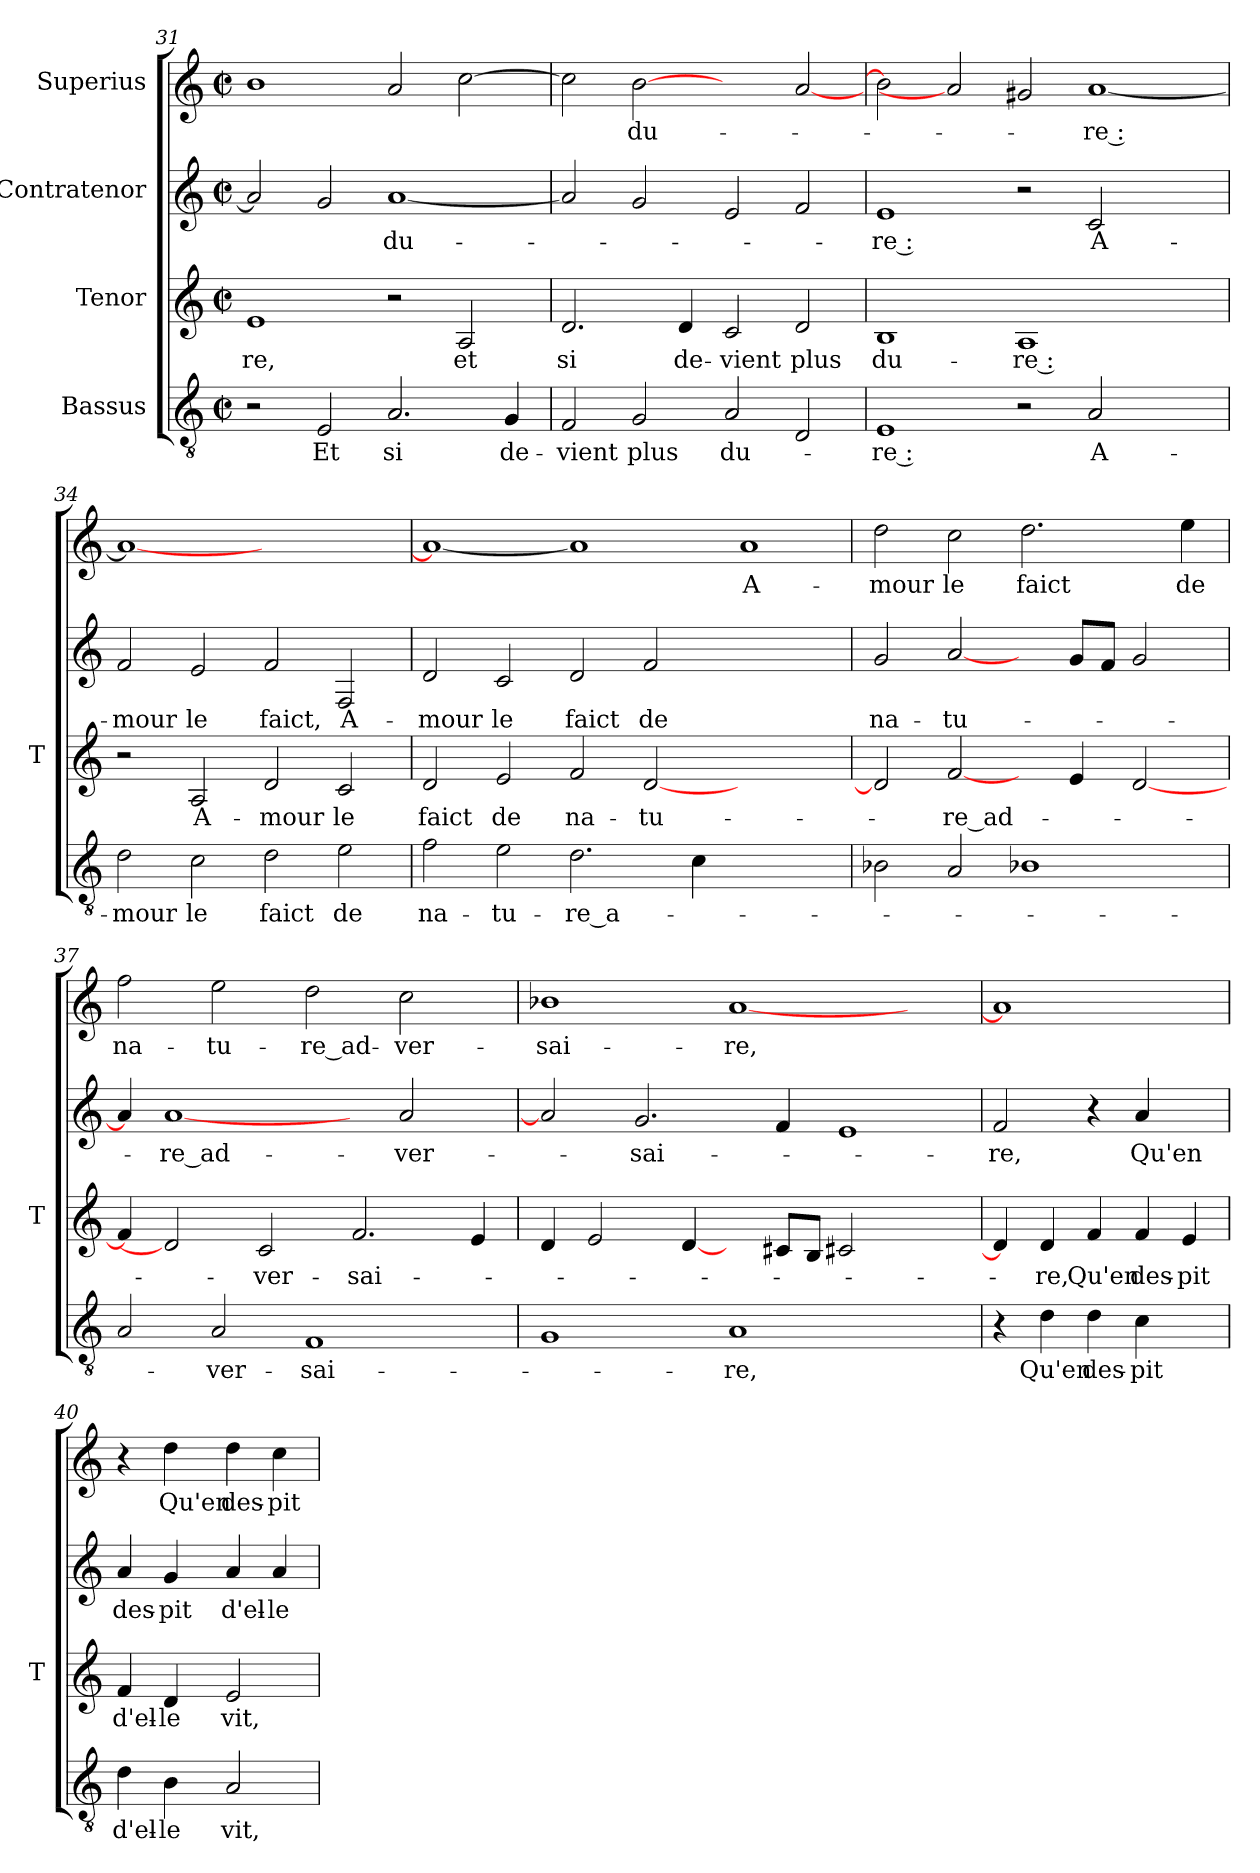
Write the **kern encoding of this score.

**kern	**text	**kern	**text	**kern	**text	**kern	**text
*part4	*part4	*part3	*part3	*part2	*part2	*part1	*part1
*staff4	*staff4	*staff3	*staff3	*staff2	*staff2	*staff1	*staff1
*I"Bassus	*	*I"Tenor	*	*I"Contratenor	*	*I"Superius	*
*	*	*I'T	*	*	*	*	*
*clefGv2	*	*clefG2	*	*clefG2	*	*clefG2	*
*k[]	*	*k[]	*	*k[]	*	*k[]	*
*C:	*	*C:	*	*C:	*	*C:	*
*M2/2	*	*M2/2	*	*M2/2	*	*M2/2	*
*met(c|)	*	*met(c|)	*	*met(c|)	*	*met(c|)	*
=31	=31	=31	=31	=31	=31	=31	=31
2r	.	1e	-re,	2a]	.	1b	.
2E	-Et	.	.	2g	.	.	.
2.A	-si	2r	.	[1a	du-	2a	.
.	.	2A	-et	.	.	[2cc	.
4G	de-	.	.	.	.	.	.
=32	=32	=32	=32	=32	=32	=32	=32
2F	-vient	2.d	-si	2a]	.	2cc]	.
2G	-plus	.	.	2g	.	[2b	du-
.	.	4d	de-	.	.	.	.
2A	du-	2c	-vient	2e	.	2ryy	.
2D	.	2d	-plus	2f	.	[2a	.
=33	=33	=33	=33	=33	=33	=33	=33
1E	-re :	1B	du-	1e	-re :	2b]	.
.	.	.	.	.	.	2a]	.
2r	.	1A	-re :	2r	.	2g#X	.
2A	A-	.	.	2c	A-	[1a	-re :
2ryy	.	2ryy	.	2ryy	.	.	.
=34	=34	=34	=34	=34	=34	=34	=34
2d	-mour	2r	.	2f	-mour	1a_	.
2c	-le	2A	A-	2e	-le	.	.
2d	-faict	2d	-mour	2f	-faict,	1ryy	.
2e	-de	2c	-le	2Fi	A-	.	.
!!LO:PB:g=z
=35	=35	=35	=35	=35	=35	=35	=35
2f	na-	2d	-faict	2d	-mour	1a_	.
2e	tu-	2e	-de	2c	-le	.	.
2.d	re_a-	2f	na-	2d	-faict	1a]	.
.	.	[2d	tu-	2f	-de	.	.
4c	.	.	.	.	.	.	.
1ryy	.	1ryy	.	1ryy	.	1a	A-
=36	=36	=36	=36	=36	=36	=36	=36
2B-X	.	2d]	.	2g	na-	2dd	-mour
2A	.	[2f	re_ad-	[2a	tu-	2cc	-le
1B-X	.	4ryy	.	4ryy	.	2.dd	-faict
.	.	4e	.	8gL	.	.	.
.	.	.	.	8fJ	.	.	.
.	.	[2d	.	2g	.	.	.
.	.	.	.	.	.	4ee	-de
=37	=37	=37	=37	=37	=37	=37	=37
2A	.	4f]	.	4a]	.	2ff	na-
.	.	2d]	.	[1a	re_ad-	.	.
2A	ver-	.	.	.	.	2ee	tu-
.	.	2c	ver-	.	.	.	.
1F	sai-	.	.	.	.	2dd	re_ad-
.	.	2.f	sai-	4ryy	.	.	.
.	.	.	.	2a	ver-	2cc	ver-
4ryy	.	4e	.	4ryy	.	4ryy	.
=38	=38	=38	=38	=38	=38	=38	=38
1G	.	4d	.	2a]	.	1b-X	sai-
.	.	2e	.	.	.	.	.
.	.	.	.	2.g	sai-	.	.
.	.	[4d	.	.	.	.	.
1A	-re,	4ryy	.	.	.	[1a	-re,
.	.	8c#XL	.	4f	.	.	.
.	.	8BJ	.	.	.	.	.
.	.	2c#X	.	1e	.	.	.
2ryy	.	2ryy	.	.	.	2ryy	.
!!LO:PB:g=z
=39	=39	=39	=39	=39	=39	=39	=39
4r	.	4d]	.	2f	-re,	1a]	.
4d	-Qu'en	4d	-re,	.	.	.	.
4d	des-	4f	-Qu'en	4r	.	.	.
4c	-pit	4f	des-	4a	-Qu'en	.	.
4ryy	.	4e	-pit	4ryy	.	4ryy	.
=40	=40	=40	=40	=40	=40	=40	=40
4d	d'el-	4f	d'el-	4a	des-	4r	.
4B	-le	4d	-le	4g	-pit	4dd	-Qu'en
2A	-vit,	2e	-vit,	4a	d'el-	4dd	des-
.	.	.	.	4a	-le	4cc	-pit
=	=	=	=	=	=	=	=
*-	*-	*-	*-	*-	*-	*-	*-
